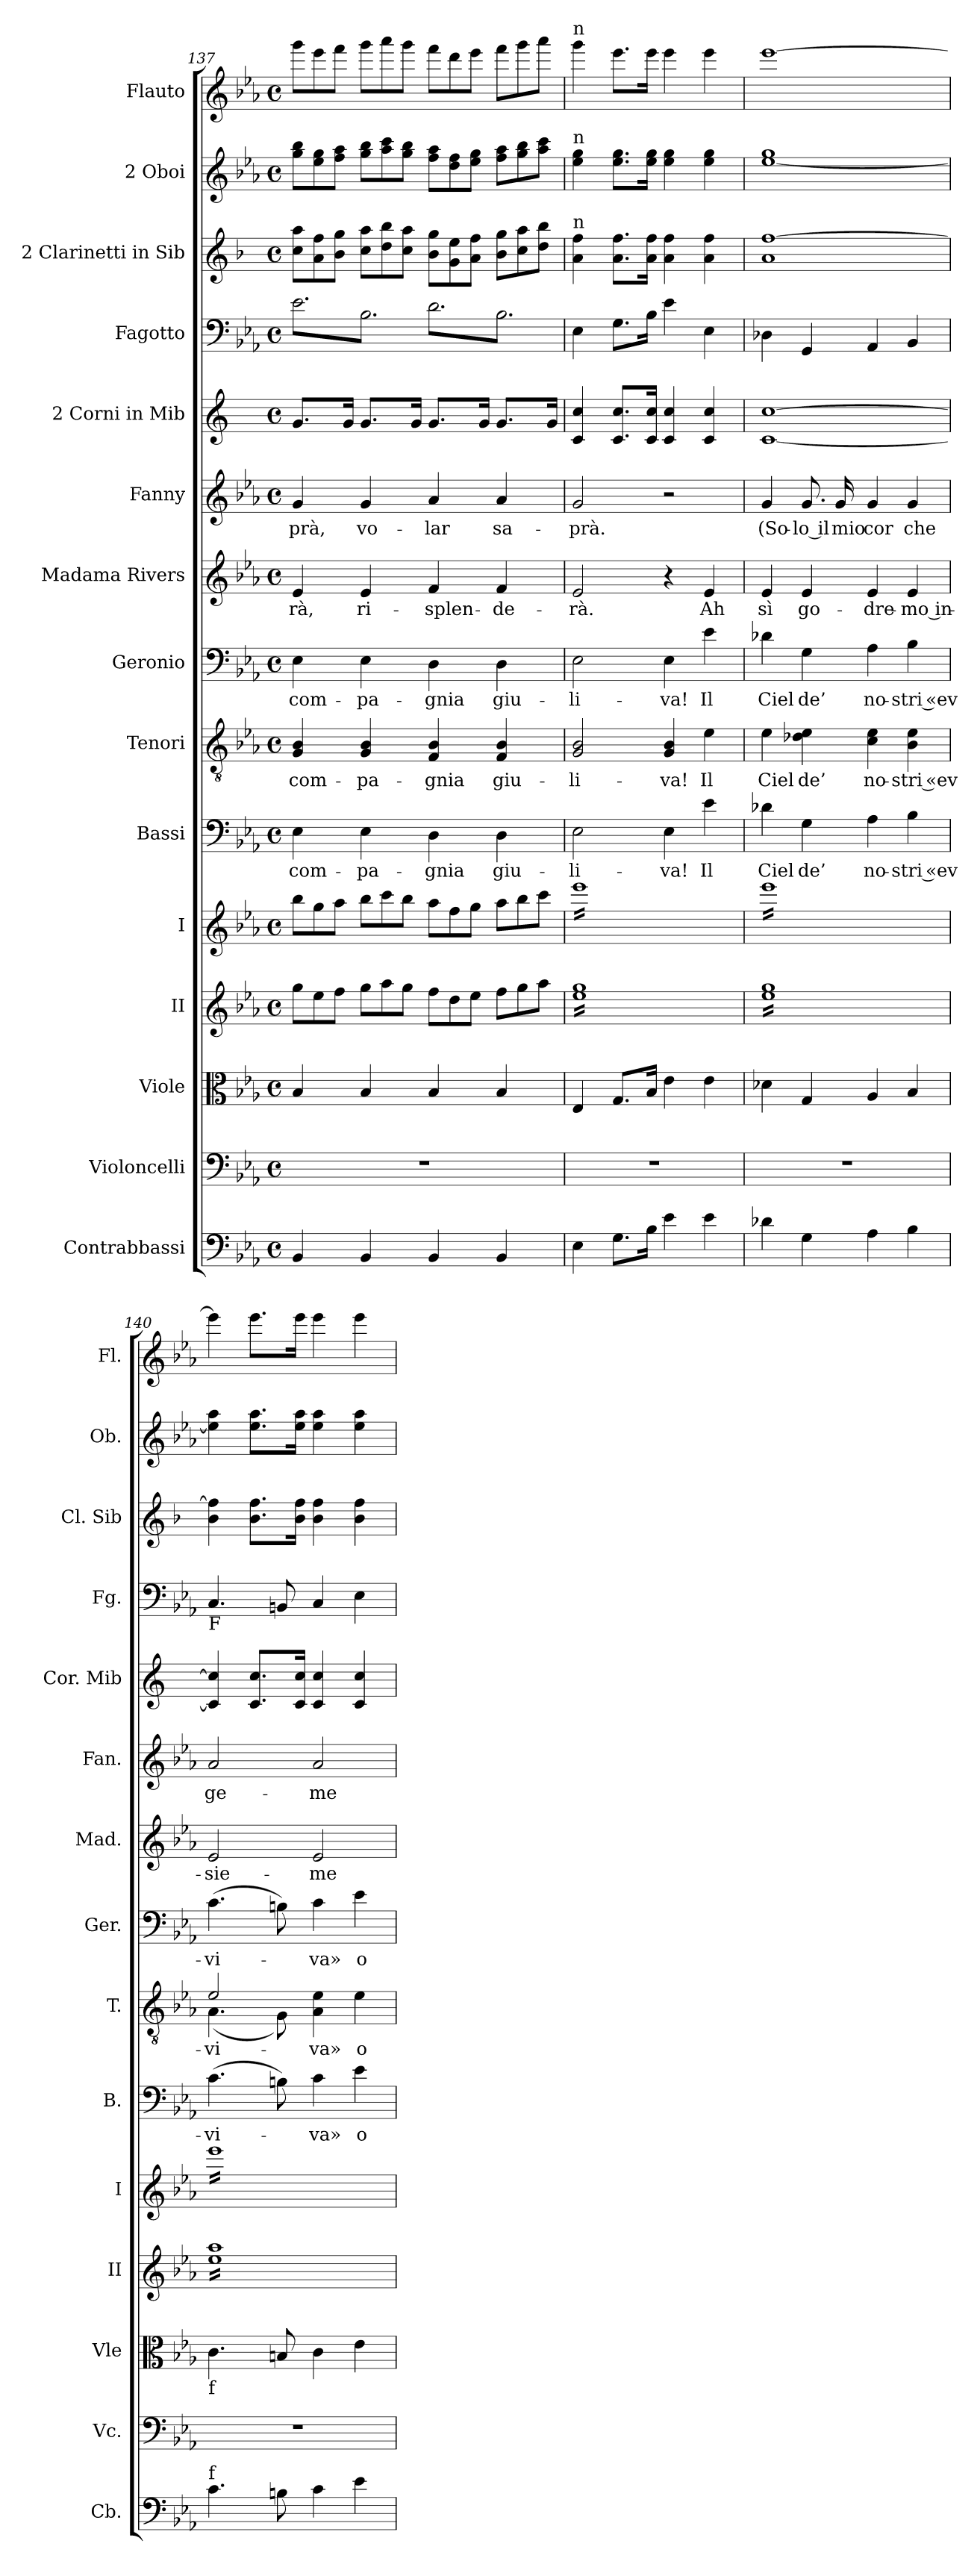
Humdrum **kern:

**kern	**kern	**kern	**kern	**kern	**kern	**text	**kern	**text	**kern	**text	**kern	**text	**kern	**text	**kern	**kern	**kern	**kern	**kern
*part15	*part14	*part13	*part12	*part11	*part10	*part10	*part9	*part9	*part8	*part8	*part7	*part7	*part6	*part6	*part5	*part4	*part3	*part2	*part1
*staff15	*staff14	*staff13	*staff12	*staff11	*staff10	*staff10	*staff9	*staff9	*staff8	*staff8	*staff7	*staff7	*staff6	*staff6	*staff5	*staff4	*staff3	*staff2	*staff1
*I"Contrabbassi	*I"Violoncelli	*I"Viole	*I"II	*I"I	*I"Bassi	*	*I"Tenori	*	*I"Geronio	*	*I"Madama Rivers	*	*I"Fanny	*	*I"2 Corni in Mib	*I"Fagotto	*I"2 Clarinetti in Sib	*I"2 Oboi	*I"Flauto
*I'Cb.	*I'Vc.	*I'Vle	*I'II	*I'I	*I'B.	*	*I'T.	*	*I'Ger.	*	*I'Mad.	*	*I'Fan.	*	*I'Cor. Mib	*I'Fg.	*I'Cl. Sib	*I'Ob.	*I'Fl.
*clefF4	*clefF4	*clefC3	*clefG2	*clefG2	*clefF4	*	*clefGv2	*	*clefF4	*	*clefG2	*	*clefG2	*	*clefG2	*clefF4	*clefG2	*clefG2	*clefG2
*	*	*	*	*	*	*	*	*	*	*	*	*	*	*	*	*	*ITrd1c2	*	*
*k[b-e-a-]	*k[b-e-a-]	*k[b-e-a-]	*k[b-e-a-]	*k[b-e-a-]	*k[b-e-a-]	*	*k[b-e-a-]	*	*k[b-e-a-]	*	*k[b-e-a-]	*	*k[b-e-a-]	*	*k[]	*k[b-e-a-]	*k[b-e-a-]	*k[b-e-a-]	*k[b-e-a-]
*E-:	*E-:	*E-:	*E-:	*E-:	*E-:	*	*E-:	*	*E-:	*	*E-:	*	*E-:	*	*C:	*E-:	*E-:	*E-:	*E-:
*M4/4	*M4/4	*M4/4	*M4/4	*M4/4	*M4/4	*	*M4/4	*	*M4/4	*	*M4/4	*	*M4/4	*	*M4/4	*M4/4	*M4/4	*M4/4	*M4/4
*met(c)	*met(c)	*met(c)	*met(c)	*met(c)	*met(c)	*	*met(c)	*	*met(c)	*	*met(c)	*	*met(c)	*	*met(c)	*met(c)	*met(c)	*met(c)	*met(c)
*	*	*	*Xtuplet	*Xtuplet	*	*	*	*	*	*	*	*	*	*	*	*	*	*	*
=137	=137	=137	=137	=137	=137	=137	=137	=137	=137	=137	=137	=137	=137	=137	=137	=137	=137	=137	=137
!	!	!	!	!	!	!LO:LY:b	!	!LO:LY:b	!	!LO:LY:b	!	!LO:LY:b	!	!LO:LY:b	!	!	!	!	!
*	*	*	*	*	*	*	*	*	*	*	*	*	*	*	*	*Xtuplet	*	*	*
!	!	!	!	!	!	!	!	!	!	!	!	!	!	!	!	!LO:N:head=open	!	!	!
*	*	*	*	*	*	*	*	*	*	*	*	*	*	*	*	*	*Xtuplet	*Xtuplet	*Xtuplet
4BB-/	1r	4B-/	12gg\L	12bb-\L	4E-\	com-	4G/ 4B-/	com-	4E-\	com-	4e-/	-rà,	4g/	-prà,	8.g/L	6.e-\L	12b-\ 12gg\L	12gg\ 12bb-\L	12ggg\L
.	.	.	12ee-\	12gg\	.	.	.	.	.	.	.	.	.	.	.	.	12g\ 12ee-\	12ee-\ 12gg\	12eee-\
.	.	.	12ff\J	12aa-\J	.	.	.	.	.	.	.	.	.	.	.	.	12a-\ 12ff\J	12ff\ 12aa-\J	12fff\J
.	.	.	.	.	.	.	.	.	.	.	.	.	.	.	16g/Jk	.	.	.	.
!	!	!	!	!	!	!LO:LY:b	!	!LO:LY:b	!	!LO:LY:b	!	!LO:LY:b	!	!LO:LY:b	!	!LO:N:head=open	!	!	!
4BB-/	.	4B-/	12gg\L	12bb-\L	4E-\	-pa-	4G/ 4B-/	-pa-	4E-\	-pa-	4e-/	ri-	4g/	vo-	8.g/L	6.B-\J	12b-\ 12gg\L	12gg\ 12bb-\L	12ggg\L
.	.	.	12aa-\	12ccc\	.	.	.	.	.	.	.	.	.	.	.	.	12cc\ 12aa-\	12aa-\ 12ccc\	12aaa-\
.	.	.	12gg\J	12bb-\J	.	.	.	.	.	.	.	.	.	.	.	.	12b-\ 12gg\J	12gg\ 12bb-\J	12ggg\J
.	.	.	.	.	.	.	.	.	.	.	.	.	.	.	16g/Jk	.	.	.	.
!	!	!	!	!	!	!LO:LY:b	!	!LO:LY:b	!	!LO:LY:b	!	!LO:LY:b	!	!LO:LY:b	!	!LO:N:head=open	!	!	!
4BB-/	.	4B-/	12ff\L	12aa-\L	4D\	-gnia	4F/ 4B-/	-gnia	4D\	-gnia	4f/	-splen-	4a-/	-lar	8.g/L	6.d\L	12a-\ 12ff\L	12ff\ 12aa-\L	12fff\L
.	.	.	12dd\	12ff\	.	.	.	.	.	.	.	.	.	.	.	.	12f\ 12dd\	12dd\ 12ff\	12ddd\
.	.	.	12ee-\J	12gg\J	.	.	.	.	.	.	.	.	.	.	.	.	12g\ 12ee-\J	12ee-\ 12gg\J	12eee-\J
.	.	.	.	.	.	.	.	.	.	.	.	.	.	.	16g/Jk	.	.	.	.
!	!	!	!	!	!	!LO:LY:b	!	!LO:LY:b	!	!LO:LY:b	!	!LO:LY:b	!	!LO:LY:b	!	!LO:N:head=open	!	!	!
4BB-/	.	4B-/	12ff\L	12aa-\L	4D\	giu-	4F/ 4B-/	giu-	4D\	giu-	4f/	-de-	4a-/	sa-	8.g/L	6.B-\J	12a-\ 12ff\L	12ff\ 12aa-\L	12fff\L
.	.	.	12gg\	12bb-\	.	.	.	.	.	.	.	.	.	.	.	.	12b-\ 12gg\	12gg\ 12bb-\	12ggg\
.	.	.	12aa->\J	12ccc>\J	.	.	.	.	.	.	.	.	.	.	.	.	12cc\ 12aa-\J	12aa-\ 12ccc\J	12aaa-\J
.	.	.	.	.	.	.	.	.	.	.	.	.	.	.	16g/Jk	.	.	.	.
!!LO:PB:g=z
=138	=138	=138	=138	=138	=138	=138	=138	=138	=138	=138	=138	=138	=138	=138	=138	=138	=138	=138	=138
!	!	!	!	!	!	!	!	!	!	!	!	!	!	!	!	!	!	!	!LO:TX:a:t=n
!	!	!	!	!	!	!	!	!	!	!	!	!	!	!	!	!	!	!LO:TX:a:t=n	!
!	!	!	!	!	!	!	!	!	!	!	!	!	!	!	!	!	!LO:TX:a:t=n	!	!
!	!	!	!	!	!	!LO:LY:b	!	!LO:LY:b	!	!LO:LY:b	!	!LO:LY:b	!	!LO:LY:b	!	!	!	!	!
*	*	*	*tremolo	*	*	*	*	*	*	*	*	*	*	*	*	*	*	*	*
*	*	*	*	*tremolo	*	*	*	*	*	*	*	*	*	*	*	*	*	*	*
4E-\	1r	4E-/	16ee- 16ggLL	16eee-LL	2E-\	-li-	2G/ 2B-/	-li-	2E-\	-li-	2e-/	-rà.	2g/	-prà.	4c/ 4cc/	4E-\	4g\ 4ee-\	4ee-\ 4gg\	4ggg\
.	.	.	16ee- 16gg	16eee-	.	.	.	.	.	.	.	.	.	.	.	.	.	.	.
.	.	.	16ee- 16gg	16eee-	.	.	.	.	.	.	.	.	.	.	.	.	.	.	.
.	.	.	16ee- 16gg	16eee-	.	.	.	.	.	.	.	.	.	.	.	.	.	.	.
8.G\L	.	8.G/L	16ee- 16gg	16eee-	.	.	.	.	.	.	.	.	.	.	8.c/ 8.cc/L	8.G\L	8.g\ 8.ee-\L	8.ee-\ 8.gg\L	8.eee-\L
.	.	.	16ee- 16gg	16eee-	.	.	.	.	.	.	.	.	.	.	.	.	.	.	.
.	.	.	16ee- 16gg	16eee-	.	.	.	.	.	.	.	.	.	.	.	.	.	.	.
16B-\Jk	.	16B-/Jk	16ee- 16gg	16eee-	.	.	.	.	.	.	.	.	.	.	16c/ 16cc/Jk	16B-\Jk	16g\ 16ee-\Jk	16ee-\ 16gg\Jk	16eee-\Jk
!	!	!	!	!	!	!LO:LY:b	!	!LO:LY:b	!	!LO:LY:b	!	!	!	!	!	!	!	!	!
4e-\	.	4e-\	16ee- 16gg	16eee-	4E-\	-va!	4G/ 4B-/	-va!	4E-\	-va!	4r	.	2r	.	4c/ 4cc/	4e-\	4g\ 4ee-\	4ee-\ 4gg\	4eee-\
.	.	.	16ee- 16gg	16eee-	.	.	.	.	.	.	.	.	.	.	.	.	.	.	.
.	.	.	16ee- 16gg	16eee-	.	.	.	.	.	.	.	.	.	.	.	.	.	.	.
.	.	.	16ee- 16gg	16eee-	.	.	.	.	.	.	.	.	.	.	.	.	.	.	.
!	!	!	!	!	!	!LO:LY:b	!	!LO:LY:b	!	!LO:LY:b	!	!LO:LY:b	!	!	!	!	!	!	!
4e-\	.	4e-\	16ee- 16gg	16eee-	4e-\	Il	4e-\	Il	4e-\	Il	4e-/	Ah	.	.	4c/ 4cc/	4E->\	4g\ 4ee-\	4ee-\ 4gg\	4eee-\
.	.	.	16ee- 16gg	16eee-	.	.	.	.	.	.	.	.	.	.	.	.	.	.	.
.	.	.	16ee- 16gg	16eee-	.	.	.	.	.	.	.	.	.	.	.	.	.	.	.
.	.	.	16ee- 16ggJJ	16eee-JJ	.	.	.	.	.	.	.	.	.	.	.	.	.	.	.
=139	=139	=139	=139	=139	=139	=139	=139	=139	=139	=139	=139	=139	=139	=139	=139	=139	=139	=139	=139
!	!	!	!	!	!	!LO:LY:b	!	!LO:LY:b	!	!LO:LY:b	!	!LO:LY:b	!	!LO:LY:b	!	!	!	!	!
4d-X\	1r	4d-X\	16ee- 16ggLL	16eee-LL	4d-X\	Ciel	4e-\	Ciel	4d-X\	Ciel	4e-/	sì	4g/	(So-	[1c [1cc	4D-X>\	1g [1ee-	[<1ee- 1gg	[1eee-
.	.	.	16ee- 16gg	16eee-	.	.	.	.	.	.	.	.	.	.	.	.	.	.	.
.	.	.	16ee- 16gg	16eee-	.	.	.	.	.	.	.	.	.	.	.	.	.	.	.
.	.	.	16ee- 16gg	16eee-	.	.	.	.	.	.	.	.	.	.	.	.	.	.	.
!	!	!	!	!	!	!LO:LY:b	!	!LO:LY:b	!	!LO:LY:b	!	!LO:LY:b	!	!LO:LY:b	!	!	!	!	!
4G\	.	4G/	16ee- 16gg	16eee-	4G\	de’	4d-X\ 4e-\	de’	4G\	de’	4e-/	go-	8.g/	-lo il	.	4GG</	.	.	.
.	.	.	16ee- 16gg	16eee-	.	.	.	.	.	.	.	.	.	.	.	.	.	.	.
.	.	.	16ee- 16gg	16eee-	.	.	.	.	.	.	.	.	.	.	.	.	.	.	.
!	!	!	!	!	!	!	!	!	!	!	!	!	!	!LO:LY:b	!	!	!	!	!
.	.	.	16ee- 16gg	16eee-	.	.	.	.	.	.	.	.	16g/	mio	.	.	.	.	.
!	!	!	!	!	!	!LO:LY:b	!	!LO:LY:b	!	!LO:LY:b	!	!LO:LY:b	!	!LO:LY:b	!	!	!	!	!
4A-\	.	4A-/	16ee- 16gg	16eee-	4A-\	no-	4c\ 4e-\	no-	4A-\	no-	4e-/	-dre-	4g/	cor	.	4AA-/	.	.	.
.	.	.	16ee- 16gg	16eee-	.	.	.	.	.	.	.	.	.	.	.	.	.	.	.
.	.	.	16ee- 16gg	16eee-	.	.	.	.	.	.	.	.	.	.	.	.	.	.	.
.	.	.	16ee- 16gg	16eee-	.	.	.	.	.	.	.	.	.	.	.	.	.	.	.
!	!	!	!	!	!	!LO:LY:b	!	!LO:LY:b	!	!LO:LY:b	!	!LO:LY:b	!	!LO:LY:b	!	!	!	!	!
4B-\	.	4B-/	16ee- 16gg	16eee-	4B-\	-stri «ev-	4B-\ 4e-\	-stri «ev-	4B-\	-stri «ev-	4e-/	-mo in-	4g/	che	.	4BB-/	.	.	.
.	.	.	16ee- 16gg	16eee-	.	.	.	.	.	.	.	.	.	.	.	.	.	.	.
.	.	.	16ee- 16gg	16eee-	.	.	.	.	.	.	.	.	.	.	.	.	.	.	.
.	.	.	16ee- 16ggJJ	16eee-JJ	.	.	.	.	.	.	.	.	.	.	.	.	.	.	.
=140	=140	=140	=140	=140	=140	=140	=140	=140	=140	=140	=140	=140	=140	=140	=140	=140	=140	=140	=140
!	!	!	!	!	!	!	!	!	!	!	!	!	!	!	!	!LO:TX:b:t=F	!	!	!
!	!	!LO:TX:b:t=f	!	!	!	!	!	!	!	!	!	!	!	!	!	!	!	!	!
!LO:TX:a:t=f	!	!	!	!	!	!	!	!	!	!	!	!	!	!	!	!	!	!	!
!	!	!	!	!	!	!LO:LY:b	!	!LO:LY:b	!	!LO:LY:b	!	!LO:LY:b	!	!LO:LY:b	!	!	!	!	!
*	*	*	*	*	*	*	*^	*	*	*	*	*	*	*	*	*	*	*	*
4.c\	1r	4.c\	16ee- 16aa-LL	16eee-LL	(>4.c\	-vi-	2e-/	(<4.A-\	-vi-	(>4.c\	-vi-	2e-/	-sie-	2a-/	ge-	4c/] 4cc/]	4.C</	4a-\ 4ee-\]	4ee-\] 4aa-\	4eee-\]
.	.	.	16ee- 16aa-	16eee-	.	.	.	.	.	.	.	.	.	.	.	.	.	.	.	.
.	.	.	16ee- 16aa-	16eee-	.	.	.	.	.	.	.	.	.	.	.	.	.	.	.	.
.	.	.	16ee- 16aa-	16eee-	.	.	.	.	.	.	.	.	.	.	.	.	.	.	.	.
.	.	.	16ee- 16aa-	16eee-	.	.	.	.	.	.	.	.	.	.	.	8.c/ 8.cc/L	.	8.a-\ 8.ee-\L	8.ee-\ 8.aa-\L	8.eee-\L
.	.	.	16ee- 16aa-	16eee-	.	.	.	.	.	.	.	.	.	.	.	.	.	.	.	.
8Bn\	.	8Bn/	16ee- 16aa-	16eee-	8Bn\)	.	.	8G\)	.	8Bn\)	.	.	.	.	.	.	8BBn/	.	.	.
.	.	.	16ee- 16aa-	16eee-	.	.	.	.	.	.	.	.	.	.	.	16c/ 16cc/Jk	.	16a-\ 16ee-\Jk	16ee-\ 16aa-\Jk	16eee-\Jk
!	!	!	!	!	!	!LO:LY:b	!	!	!LO:LY:b	!	!LO:LY:b	!	!LO:LY:b	!	!LO:LY:b	!	!	!	!	!
4c\	.	4c\	16ee- 16aa-	16eee-	4c\	-va»	4A-\ 4e-\	2ryy	-va»	4c\	-va»	2e-/	-me	2a-/	-me	4c/ 4cc/	4C/	4a-\ 4ee-\	4ee-\ 4aa-\	4eee-\
.	.	.	16ee- 16aa-	16eee-	.	.	.	.	.	.	.	.	.	.	.	.	.	.	.	.
.	.	.	16ee- 16aa-	16eee-	.	.	.	.	.	.	.	.	.	.	.	.	.	.	.	.
.	.	.	16ee- 16aa-	16eee-	.	.	.	.	.	.	.	.	.	.	.	.	.	.	.	.
!	!	!	!	!	!	!LO:LY:b	!	!	!LO:LY:b	!	!LO:LY:b	!	!	!	!	!	!	!	!	!
4e-\	.	4e-\	16ee- 16aa-	16eee-	4e-\	o-	4e-\	.	o-	4e-\	o-	.	.	.	.	4c/ 4cc/	4E->\	4a-\ 4ee-\	4ee-\ 4aa-\	4eee-\
.	.	.	16ee- 16aa-	16eee-	.	.	.	.	.	.	.	.	.	.	.	.	.	.	.	.
.	.	.	16ee- 16aa-	16eee-	.	.	.	.	.	.	.	.	.	.	.	.	.	.	.	.
.	.	.	16ee- 16aa-JJ	16eee-JJ	.	.	.	.	.	.	.	.	.	.	.	.	.	.	.	.
*	*	*	*	*Xtremolo	*	*	*	*	*	*	*	*	*	*	*	*	*	*	*	*
*	*	*	*Xtremolo	*	*	*	*	*	*	*	*	*	*	*	*	*	*	*	*	*
*	*	*	*	*	*	*	*v	*v	*	*	*	*	*	*	*	*	*	*	*	*
=	=	=	=	=	=	=	=	=	=	=	=	=	=	=	=	=	=	=	=
*-	*-	*-	*-	*-	*-	*-	*-	*-	*-	*-	*-	*-	*-	*-	*-	*-	*-	*-	*-
